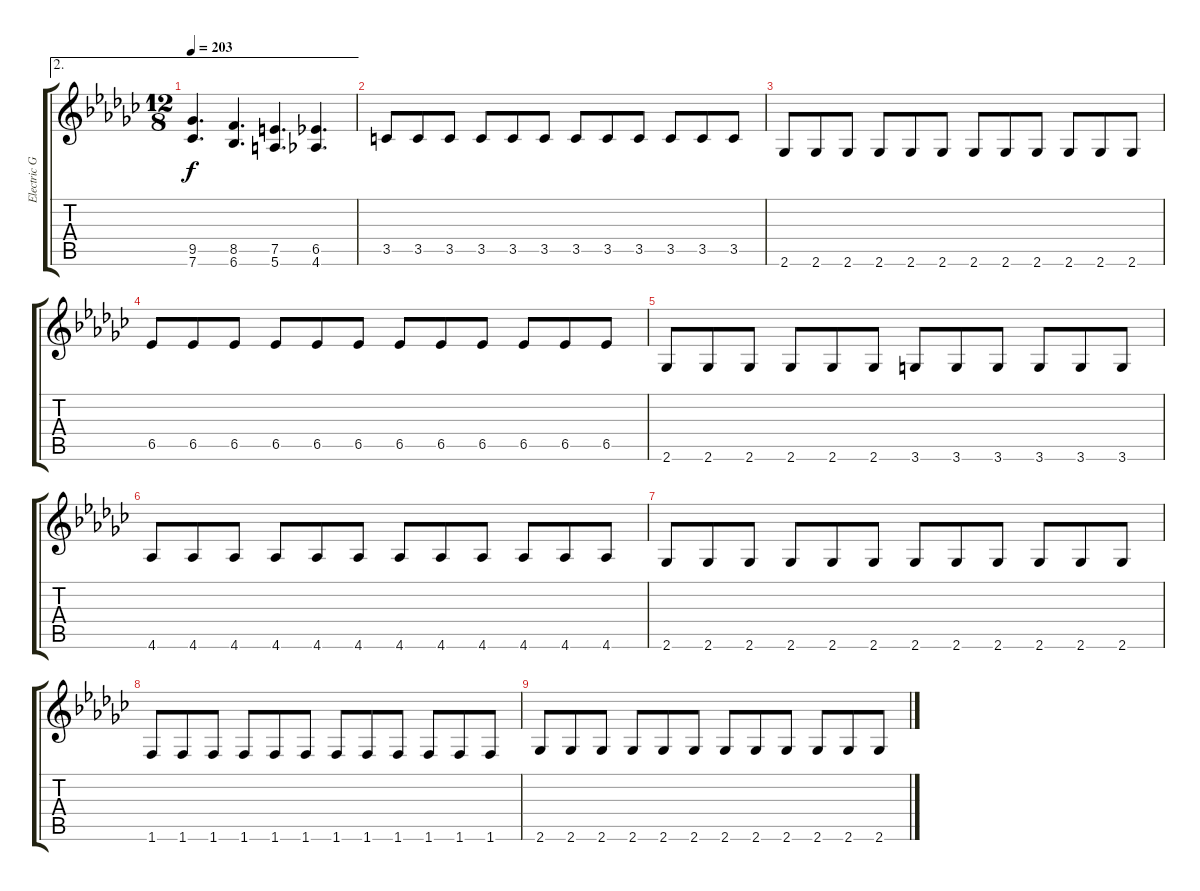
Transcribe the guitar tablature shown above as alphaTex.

\track ("Electric Guitar 4" "Electric G") {instrument distortionguitar}
\staff {score tabs}
\tuning (E4 B3 G3 D3 A2 E2) {hide}
\ae 2
\ts (12 8)
\tempo 203
\clef g2
\ks ebminor
(9.5 7.6).4{d dy f} (8.5 6.6).4{d} (7.5 5.6).4{d} (6.5 4.6).4{d} |
3.5.8 3.5.8 3.5.8 3.5.8 3.5.8 3.5.8 3.5.8 3.5.8 3.5.8 3.5.8 3.5.8 3.5.8 |
2.6.8 2.6.8 2.6.8 2.6.8 2.6.8 2.6.8 2.6.8 2.6.8 2.6.8 2.6.8 2.6.8 2.6.8 |
6.5.8 6.5.8 6.5.8 6.5.8 6.5.8 6.5.8 6.5.8 6.5.8 6.5.8 6.5.8 6.5.8 6.5.8 |
2.6.8 2.6.8 2.6.8 2.6.8 2.6.8 2.6.8 3.6.8 3.6.8 3.6.8 3.6.8 3.6.8 3.6.8 |
4.6.8 4.6.8 4.6.8 4.6.8 4.6.8 4.6.8 4.6.8 4.6.8 4.6.8 4.6.8 4.6.8 4.6.8 |
2.6.8 2.6.8 2.6.8 2.6.8 2.6.8 2.6.8 2.6.8 2.6.8 2.6.8 2.6.8 2.6.8 2.6.8 |
1.6.8 1.6.8 1.6.8 1.6.8 1.6.8 1.6.8 1.6.8 1.6.8 1.6.8 1.6.8 1.6.8 1.6.8 |
2.6.8 2.6.8 2.6.8 2.6.8 2.6.8 2.6.8 2.6.8 2.6.8 2.6.8 2.6.8 2.6.8 2.6.8
